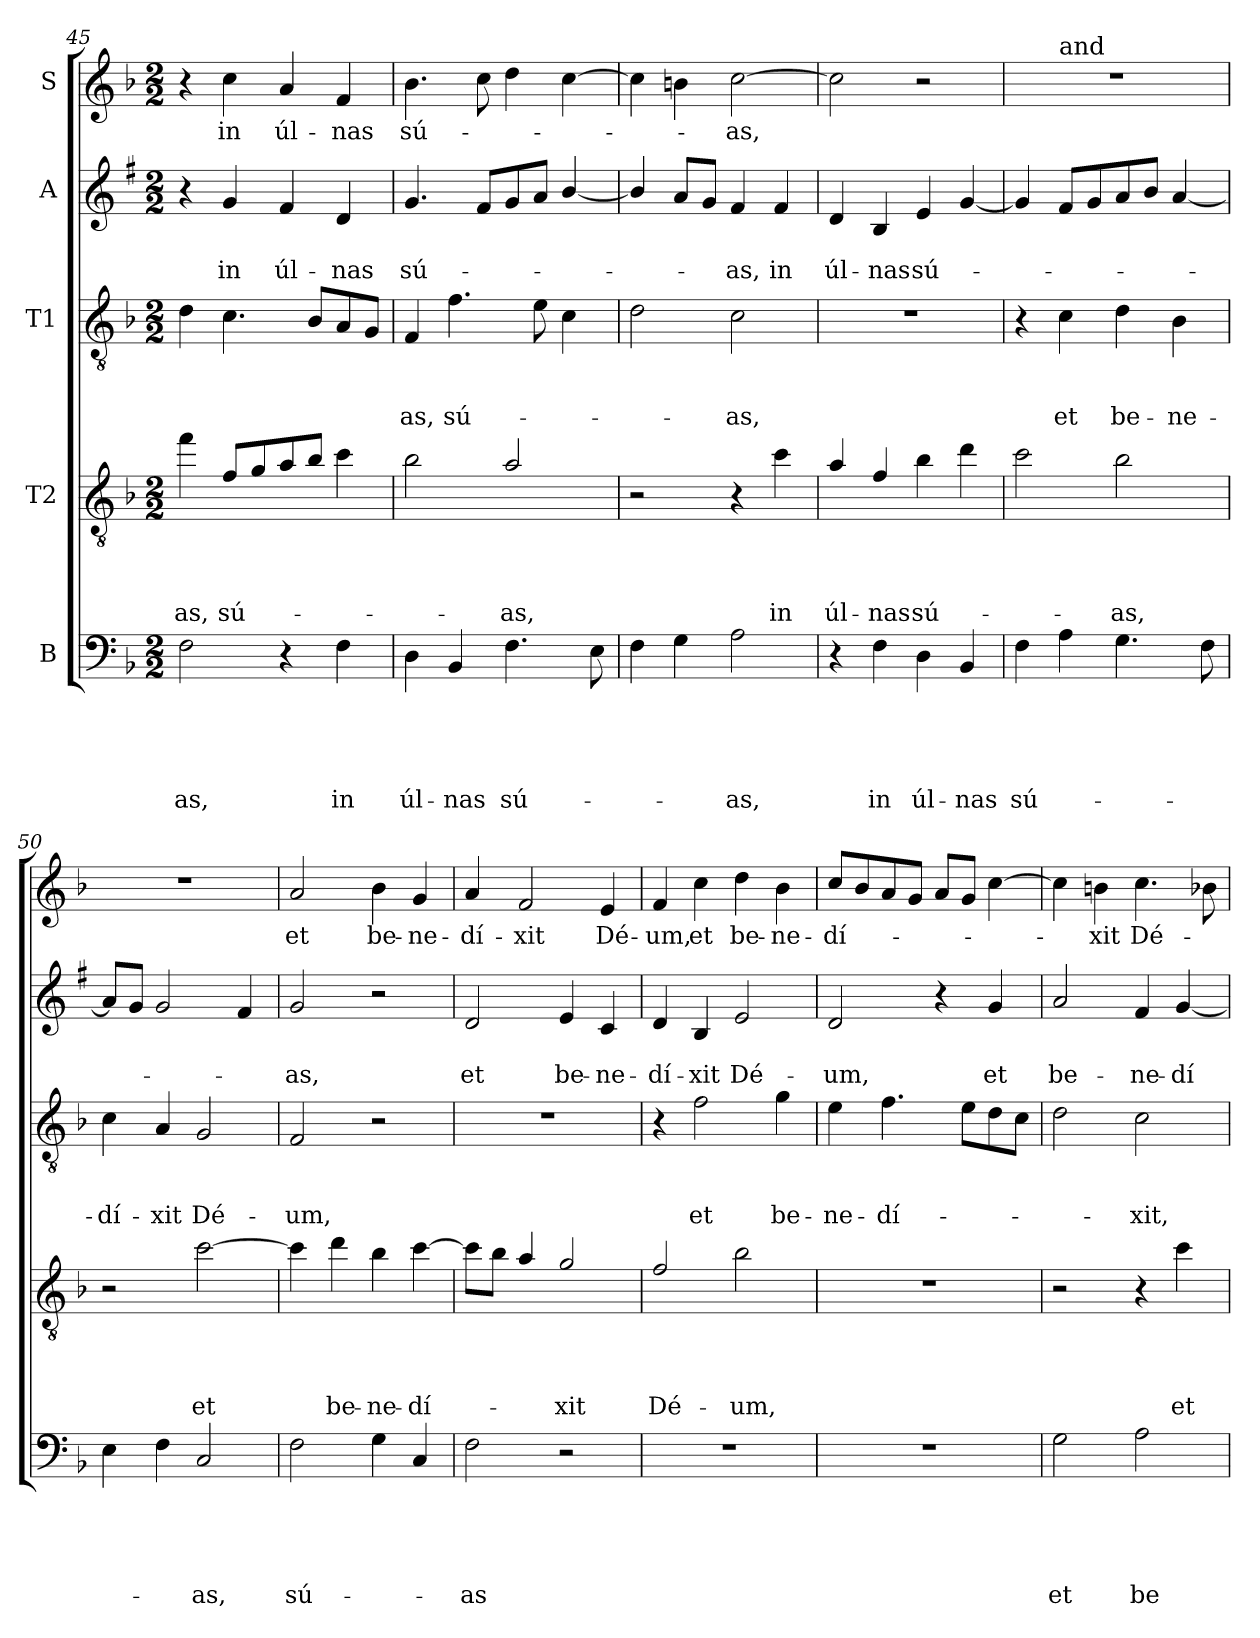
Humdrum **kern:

**kern	**text	**text	**text	**text	**text	**kern	**text	**text	**text	**text	**kern	**text	**text	**text	**kern	**text	**text	**kern	**text
*part5	*part5	*part5	*part5	*part5	*part5	*part4	*part4	*part4	*part4	*part4	*part3	*part3	*part3	*part3	*part2	*part2	*part2	*part1	*part1
*staff5	*staff5	*staff5	*staff5	*staff5	*staff5	*staff4	*staff4	*staff4	*staff4	*staff4	*staff3	*staff3	*staff3	*staff3	*staff2	*staff2	*staff2	*staff1	*staff1
*I"B	*	*	*	*	*	*I"T2	*	*	*	*	*I"T1	*	*	*	*I"A	*	*	*I"S	*
*clefF4	*	*	*	*	*	*clefGv2	*	*	*	*	*clefGv2	*	*	*	*clefG2	*	*	*clefG2	*
*	*	*	*	*	*	*ITrd8c14	*	*	*	*	*	*	*	*	*ITrd1c2	*	*	*	*
*k[b-]	*	*	*	*	*	*k[b-]	*	*	*	*	*k[b-]	*	*	*	*k[b-]	*	*	*k[b-]	*
*F:	*	*	*	*	*	*F:	*	*	*	*	*F:	*	*	*	*F:	*	*	*F:	*
*M2/2	*	*	*	*	*	*M2/2	*	*	*	*	*M2/2	*	*	*	*M2/2	*	*	*M2/2	*
=45	=45	=45	=45	=45	=45	=45	=45	=45	=45	=45	=45	=45	=45	=45	=45	=45	=45	=45	=45
!	!	!	!	!	!LO:LY:b	!	!	!	!	!LO:LY:b	!	!	!	!	!	!	!	!	!
2F\	.	.	.	.	-as,	4f\	.	.	.	-as,	4d\	.	.	.	4r	.	.	4r	.
!	!	!	!	!	!	!	!	!	!	!LO:LY:b	!	!	!	!	!	!	!LO:LY:b	!	!LO:LY:b
.	.	.	.	.	.	8F/L	.	.	.	sú-	4.c\	.	.	.	4f/	.	in	4cc\	in
.	.	.	.	.	.	8G/	.	.	.	.	.	.	.	.	.	.	.	.	.
!	!	!	!	!	!	!	!	!	!	!	!	!	!	!	!	!	!LO:LY:b	!	!LO:LY:b
4r	.	.	.	.	.	8A/	.	.	.	.	.	.	.	.	4e/	.	úl-	4a/	úl-
.	.	.	.	.	.	8B-/J	.	.	.	.	8B-/L	.	.	.	.	.	.	.	.
!	!	!	!	!	!LO:LY:b	!	!	!	!	!	!	!	!	!	!	!	!LO:LY:b	!	!LO:LY:b
4F\	.	.	.	.	in	4c\	.	.	.	.	8A/	.	.	.	4c/	.	-nas	4f/	-nas
.	.	.	.	.	.	.	.	.	.	.	8G/J	.	.	.	.	.	.	.	.
=46	=46	=46	=46	=46	=46	=46	=46	=46	=46	=46	=46	=46	=46	=46	=46	=46	=46	=46	=46
!	!	!	!	!	!LO:LY:b	!	!	!	!	!	!	!	!	!LO:LY:b	!	!	!LO:LY:b	!	!LO:LY:b
4D\	.	.	.	.	úl-	2B-\	.	.	.	.	4F/	.	.	-as,	4.f/	.	sú-	4.b-\	sú-
!	!	!	!	!	!LO:LY:b	!	!	!	!	!	!	!	!	!LO:LY:b	!	!	!	!	!
4BB-/	.	.	.	.	-nas	.	.	.	.	.	4.f\	.	.	sú-	.	.	.	.	.
.	.	.	.	.	.	.	.	.	.	.	.	.	.	.	8e/L	.	.	8cc\	.
!	!	!	!	!	!LO:LY:b	!	!	!	!	!LO:LY:b	!	!	!	!	!	!	!	!	!
4.F\	.	.	.	.	sú-	2A/	.	.	.	-as,	.	.	.	.	8f/	.	.	4dd\	.
.	.	.	.	.	.	.	.	.	.	.	8e\	.	.	.	8g/J	.	.	.	.
.	.	.	.	.	.	.	.	.	.	.	4c\	.	.	.	[4a/	.	.	[4cc\	.
8E\	.	.	.	.	.	.	.	.	.	.	.	.	.	.	.	.	.	.	.
=47	=47	=47	=47	=47	=47	=47	=47	=47	=47	=47	=47	=47	=47	=47	=47	=47	=47	=47	=47
4F\	.	.	.	.	.	2r	.	.	.	.	2d\	.	.	.	4a/]	.	.	4cc\]	.
4G\	.	.	.	.	.	.	.	.	.	.	.	.	.	.	8g/L	.	.	4bni\	.
.	.	.	.	.	.	.	.	.	.	.	.	.	.	.	8f/J	.	.	.	.
!	!	!	!	!	!LO:LY:b	!	!	!	!	!	!	!	!	!LO:LY:b	!	!	!LO:LY:b	!	!LO:LY:b
2A\	.	.	.	.	-as,	4r	.	.	.	.	2c\	.	.	-as,	4e/	.	-as,	[2cc\	-as,
!	!	!	!	!	!	!	!	!	!	!LO:LY:b	!	!	!	!	!	!	!LO:LY:b	!	!
.	.	.	.	.	.	4c\	.	.	.	in	.	.	.	.	4e/	.	in	.	.
!!LO:PB:g=z
=48	=48	=48	=48	=48	=48	=48	=48	=48	=48	=48	=48	=48	=48	=48	=48	=48	=48	=48	=48
!	!	!	!	!	!	!	!	!	!	!LO:LY:b	!	!	!	!	!	!	!LO:LY:b	!	!
4r	.	.	.	.	.	4A/	.	.	.	úl-	1r	.	.	.	4c/	.	úl-	2cc\]	.
!	!	!	!	!	!LO:LY:b	!	!	!	!	!LO:LY:b	!	!	!	!	!	!	!LO:LY:b	!	!
4F\	.	.	.	.	in	4F/	.	.	.	-nas	.	.	.	.	4A/	.	-nas	.	.
!	!	!	!	!	!LO:LY:b	!	!	!	!	!LO:LY:b	!	!	!	!	!	!	!LO:LY:b	!	!
4D\	.	.	.	.	úl-	4B-\	.	.	.	sú-	.	.	.	.	4d/	.	sú-	2r	.
!	!	!	!	!	!LO:LY:b	!	!	!	!	!	!	!	!	!	!	!	!	!	!
4BB-/	.	.	.	.	-nas	4d\	.	.	.	.	.	.	.	.	[4f/	.	.	.	.
=49	=49	=49	=49	=49	=49	=49	=49	=49	=49	=49	=49	=49	=49	=49	=49	=49	=49	=49	=49
!	!	!	!	!	!LO:LY:b	!	!	!	!	!	!	!	!	!	!	!	!	!	!
*	*	*	*	*	*	*	*	*	*	*	*	*	*	*	*	*	*	*^	*
4F\	.	.	.	.	sú-	2c\	.	.	.	.	4r	.	.	.	4f/]	.	.	1r	4ryy	.
!	!	!	!	!	!	!	!	!	!	!	!	!	!	!	!	!	!	!	!LO:TX:a:t=and	!
!	!	!	!	!	!	!	!	!	!	!	!	!	!	!LO:LY:b	!	!	!	!	!	!
4A\	.	.	.	.	.	.	.	.	.	.	4c\	.	.	et	8e/L	.	.	.	2.ryy	.
.	.	.	.	.	.	.	.	.	.	.	.	.	.	.	8f/	.	.	.	.	.
!	!	!	!	!	!	!	!	!	!	!LO:LY:b	!	!	!	!LO:LY:b	!	!	!	!	!	!
4.G\	.	.	.	.	.	2B-\	.	.	.	-as,	4d\	.	.	be-	8g/	.	.	.	.	.
.	.	.	.	.	.	.	.	.	.	.	.	.	.	.	8a/J	.	.	.	.	.
!	!	!	!	!	!	!	!	!	!	!	!	!	!	!LO:LY:b	!	!	!	!	!	!
.	.	.	.	.	.	.	.	.	.	.	4B-\	.	.	-ne-	[4g/	.	.	.	.	.
8F\	.	.	.	.	.	.	.	.	.	.	.	.	.	.	.	.	.	.	.	.
=50	=50	=50	=50	=50	=50	=50	=50	=50	=50	=50	=50	=50	=50	=50	=50	=50	=50	=50	=50	=50
!	!	!	!	!	!	!	!	!	!	!	!	!	!	!	!	!	!	!LO:TX:a:t=blessed God	!	!
!	!	!	!	!	!	!	!	!	!	!	!	!	!	!LO:LY:b	!	!	!	!	!	!
*	*	*	*	*	*	*	*	*	*	*	*	*	*	*	*	*	*	*v	*v	*
4E\	.	.	.	.	.	2r	.	.	.	.	4c\	.	.	-dí-	8g/L]	.	.	1r	.
.	.	.	.	.	.	.	.	.	.	.	.	.	.	.	8f/J	.	.	.	.
!	!	!	!	!	!	!	!	!	!	!	!	!	!	!LO:LY:b	!	!	!	!	!
4F\	.	.	.	.	.	.	.	.	.	.	4A/	.	.	-xit	2f/	.	.	.	.
!	!	!	!	!	!LO:LY:b	!	!	!	!	!LO:LY:b	!	!	!	!LO:LY:b	!	!	!	!	!
2C/	.	.	.	.	-as,	[2c\	.	.	.	et	2G/	.	.	Dé-	.	.	.	.	.
.	.	.	.	.	.	.	.	.	.	.	.	.	.	.	4e/	.	.	.	.
=51	=51	=51	=51	=51	=51	=51	=51	=51	=51	=51	=51	=51	=51	=51	=51	=51	=51	=51	=51
!	!	!	!	!	!LO:LY:b	!	!	!	!	!	!	!	!	!LO:LY:b	!	!	!LO:LY:b	!	!LO:LY:b
2F\	.	.	.	.	sú-	4c\]	.	.	.	.	2F/	.	.	-um,	2f/	.	-as,	2a/	et
!	!	!	!	!	!	!	!	!	!	!LO:LY:b	!	!	!	!	!	!	!	!	!
.	.	.	.	.	.	4d\	.	.	.	be-	.	.	.	.	.	.	.	.	.
!	!	!	!	!	!	!	!	!	!	!LO:LY:b	!	!	!	!	!	!	!	!	!LO:LY:b
4G\	.	.	.	.	.	4B-\	.	.	.	-ne-	2r	.	.	.	2r	.	.	4b-\	be-
!	!	!	!	!	!	!	!	!	!	!LO:LY:b	!	!	!	!	!	!	!	!	!LO:LY:b
4C/	.	.	.	.	.	[4c\	.	.	.	-dí-	.	.	.	.	.	.	.	4g/	-ne-
=52	=52	=52	=52	=52	=52	=52	=52	=52	=52	=52	=52	=52	=52	=52	=52	=52	=52	=52	=52
!	!	!	!	!	!LO:LY:b	!	!	!	!	!	!	!	!	!	!	!	!LO:LY:b	!	!LO:LY:b
2F\	.	.	.	.	-as	8c\L]	.	.	.	.	1r	.	.	.	2c/	.	et	4a/	-dí-
.	.	.	.	.	.	8B-\J	.	.	.	.	.	.	.	.	.	.	.	.	.
!	!	!	!	!	!	!	!	!	!	!	!	!	!	!	!	!	!	!	!LO:LY:b
.	.	.	.	.	.	4A/	.	.	.	.	.	.	.	.	.	.	.	2f/	-xit
!	!	!	!	!	!	!	!	!	!	!LO:LY:b	!	!	!	!	!	!	!LO:LY:b	!	!
2r	.	.	.	.	.	2G/	.	.	.	-xit	.	.	.	.	4d/	.	be-	.	.
!	!	!	!	!	!	!	!	!	!	!	!	!	!	!	!	!	!LO:LY:b	!	!LO:LY:b
.	.	.	.	.	.	.	.	.	.	.	.	.	.	.	4B-/	.	-ne-	4e/	Dé-
=53	=53	=53	=53	=53	=53	=53	=53	=53	=53	=53	=53	=53	=53	=53	=53	=53	=53	=53	=53
!	!	!	!	!	!	!	!	!	!	!LO:LY:b	!	!	!	!	!	!	!LO:LY:b	!	!LO:LY:b
1r	.	.	.	.	.	2F/	.	.	.	Dé-	4r	.	.	.	4c/	.	-dí-	4f/	-um,
!	!	!	!	!	!	!	!	!	!	!	!	!	!	!LO:LY:b	!	!	!LO:LY:b	!	!LO:LY:b
.	.	.	.	.	.	.	.	.	.	.	2f\	.	.	et	4A/	.	-xit	4cc\	et
!	!	!	!	!	!	!	!	!	!	!LO:LY:b	!	!	!	!	!	!	!LO:LY:b	!	!LO:LY:b
.	.	.	.	.	.	2B-\	.	.	.	-um,	.	.	.	.	2d/	.	Dé-	4dd\	be-
!	!	!	!	!	!	!	!	!	!	!	!	!	!	!LO:LY:b	!	!	!	!	!LO:LY:b
.	.	.	.	.	.	.	.	.	.	.	4g\	.	.	be-	.	.	.	4b-\	-ne-
!!LO:LB:g=z
=54	=54	=54	=54	=54	=54	=54	=54	=54	=54	=54	=54	=54	=54	=54	=54	=54	=54	=54	=54
!	!	!	!	!	!	!	!	!	!	!	!	!	!	!LO:LY:b	!	!	!LO:LY:b	!	!LO:LY:b
1r	.	.	.	.	.	1r	.	.	.	.	4e\	.	.	-ne-	2c/	.	-um,	8cc/L	-dí-
.	.	.	.	.	.	.	.	.	.	.	.	.	.	.	.	.	.	8b-/	.
!	!	!	!	!	!	!	!	!	!	!	!	!	!	!LO:LY:b	!	!	!	!	!
.	.	.	.	.	.	.	.	.	.	.	4.f\	.	.	-dí-	.	.	.	8a/	.
.	.	.	.	.	.	.	.	.	.	.	.	.	.	.	.	.	.	8g/J	.
.	.	.	.	.	.	.	.	.	.	.	.	.	.	.	4r	.	.	8a/L	.
.	.	.	.	.	.	.	.	.	.	.	8e\L	.	.	.	.	.	.	8g/J	.
!	!	!	!	!	!	!	!	!	!	!	!	!	!	!	!	!	!LO:LY:b	!	!
.	.	.	.	.	.	.	.	.	.	.	8d\	.	.	.	4f/	.	et	[4cc\	.
.	.	.	.	.	.	.	.	.	.	.	8c\J	.	.	.	.	.	.	.	.
=55	=55	=55	=55	=55	=55	=55	=55	=55	=55	=55	=55	=55	=55	=55	=55	=55	=55	=55	=55
!	!	!	!	!	!LO:LY:b	!	!	!	!	!	!	!	!	!	!	!	!LO:LY:b	!	!
2G\	.	.	.	.	et	2r	.	.	.	.	2d\	.	.	.	2g/	.	be-	4cc\]	.
!	!	!	!	!	!	!	!	!	!	!	!	!	!	!	!	!	!	!	!LO:LY:b
.	.	.	.	.	.	.	.	.	.	.	.	.	.	.	.	.	.	4bni\	-xit
!	!	!	!	!	!LO:LY:b	!	!	!	!	!	!	!	!	!LO:LY:b	!	!	!LO:LY:b	!	!LO:LY:b
2A\	.	.	.	.	be-	4r	.	.	.	.	2c\	.	.	-xit,	4e/	.	-ne-	4.cc\	Dé-
!	!	!	!	!	!	!	!	!	!	!LO:LY:b	!	!	!	!	!	!	!LO:LY:b	!	!
.	.	.	.	.	.	4c\	.	.	.	et	.	.	.	.	[4f/	.	-dí-	.	.
.	.	.	.	.	.	.	.	.	.	.	.	.	.	.	.	.	.	8b-i\	.
=	=	=	=	=	=	=	=	=	=	=	=	=	=	=	=	=	=	=	=
*-	*-	*-	*-	*-	*-	*-	*-	*-	*-	*-	*-	*-	*-	*-	*-	*-	*-	*-	*-
